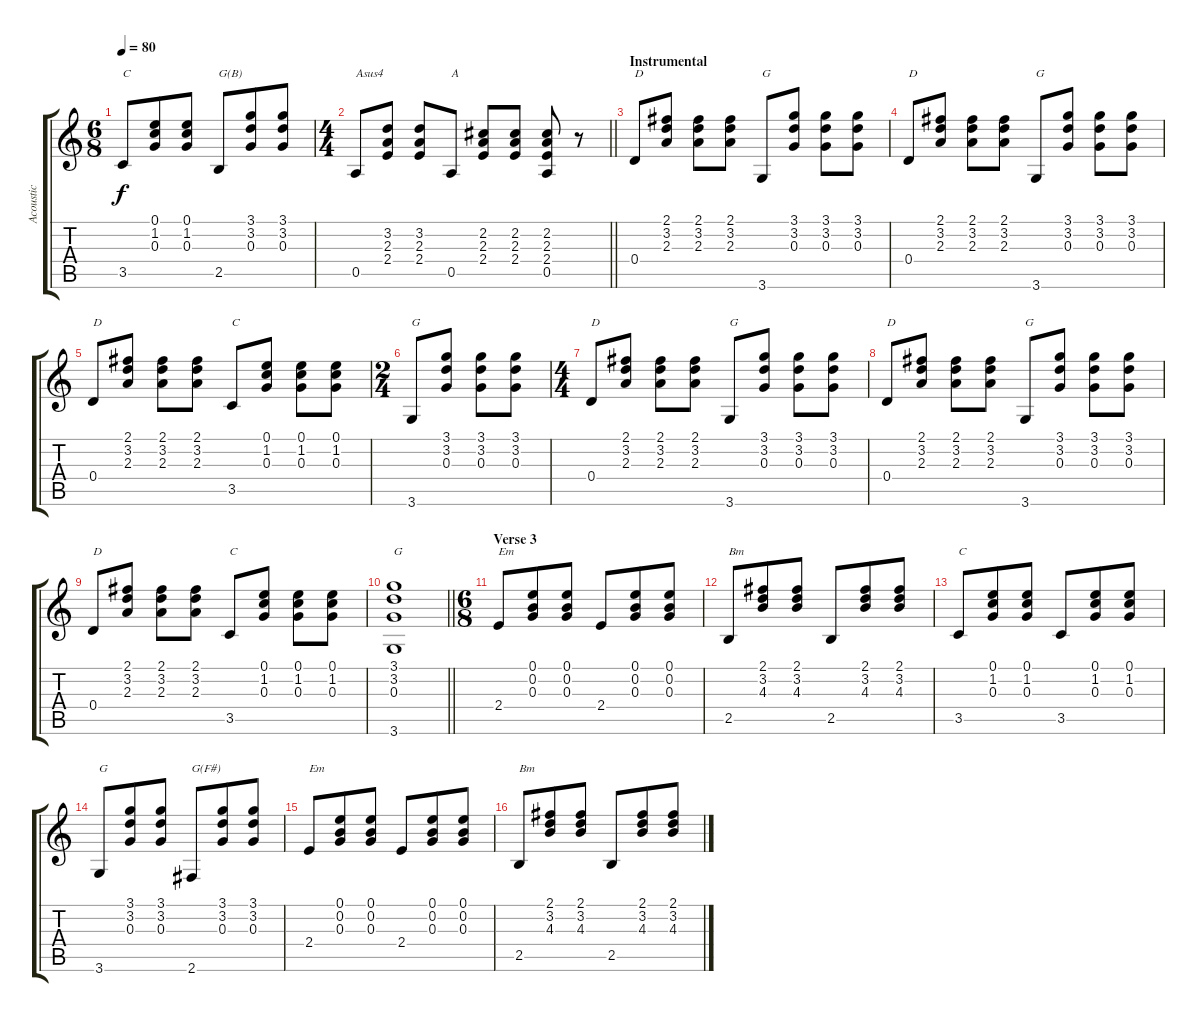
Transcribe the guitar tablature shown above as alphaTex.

\track ("Acoustic" "Acoustic") {instrument acousticguitarsteel}
\staff {score tabs}
\tuning (E4 B3 G3 D3 A2 E2) {hide}
\ts (6 8)
\tempo 80
\clef g2
\ks c
3.5.8{txt "C" dy f} (0.1 1.2 0.3).8 (0.1 1.2 0.3).8 2.5.8{txt "G(B)"} (3.1 3.2 0.3).8 (3.1 3.2 0.3).8 |
\ts (4 4)
\barLineRight lightlight
0.5.8{txt "Asus4"} (3.2 2.3 2.4).8 (3.2 2.3 2.4).8 0.5.8{txt "A"} (2.2 2.3 2.4).8 (2.2 2.3 2.4).8 (2.2 2.3 2.4 0.5).8 r.8 |
\section ("" "Instrumental")
0.4.8{txt "D"} (2.1 3.2 2.3).8 (2.1 3.2 2.3).8 (2.1 3.2 2.3).8 3.6.8{txt "G"} (3.1 3.2 0.3).8 (3.1 3.2 0.3).8 (3.1 3.2 0.3).8 |
0.4.8{txt "D"} (2.1 3.2 2.3).8 (2.1 3.2 2.3).8 (2.1 3.2 2.3).8 3.6.8{txt "G"} (3.1 3.2 0.3).8 (3.1 3.2 0.3).8 (3.1 3.2 0.3).8 |
0.4.8{txt "D"} (2.1 3.2 2.3).8 (2.1 3.2 2.3).8 (2.1 3.2 2.3).8 3.5.8{txt "C"} (0.1 1.2 0.3).8 (0.1 1.2 0.3).8 (0.1 1.2 0.3).8 |
\ts (2 4)
3.6.8{txt "G"} (3.1 3.2 0.3).8 (3.1 3.2 0.3).8 (3.1 3.2 0.3).8 |
\ts (4 4)
0.4.8{txt "D"} (2.1 3.2 2.3).8 (2.1 3.2 2.3).8 (2.1 3.2 2.3).8 3.6.8{txt "G"} (3.1 3.2 0.3).8 (3.1 3.2 0.3).8 (3.1 3.2 0.3).8 |
0.4.8{txt "D"} (2.1 3.2 2.3).8 (2.1 3.2 2.3).8 (2.1 3.2 2.3).8 3.6.8{txt "G"} (3.1 3.2 0.3).8 (3.1 3.2 0.3).8 (3.1 3.2 0.3).8 |
0.4.8{txt "D"} (2.1 3.2 2.3).8 (2.1 3.2 2.3).8 (2.1 3.2 2.3).8 3.5.8{txt "C"} (0.1 1.2 0.3).8 (0.1 1.2 0.3).8 (0.1 1.2 0.3).8 |
\barLineRight lightlight
(3.1 3.2 0.3 3.6).1{txt "G"} |
\ts (6 8)
\section ("" "Verse 3")
2.4.8{txt "Em"} (0.1 0.2 0.3).8 (0.1 0.2 0.3).8 2.4.8 (0.1 0.2 0.3).8 (0.1 0.2 0.3).8 |
2.5.8{txt "Bm"} (2.1 3.2 4.3).8 (2.1 3.2 4.3).8 2.5.8 (2.1 3.2 4.3).8 (2.1 3.2 4.3).8 |
3.5.8{txt "C"} (0.1 1.2 0.3).8 (0.1 1.2 0.3).8 3.5.8 (0.1 1.2 0.3).8 (0.1 1.2 0.3).8 |
3.6.8{txt "G"} (3.1 3.2 0.3).8 (3.1 3.2 0.3).8 2.6.8{txt "G(F#)"} (3.1 3.2 0.3).8 (3.1 3.2 0.3).8 |
2.4.8{txt "Em"} (0.1 0.2 0.3).8 (0.1 0.2 0.3).8 2.4.8 (0.1 0.2 0.3).8 (0.1 0.2 0.3).8 |
2.5.8{txt "Bm"} (2.1 3.2 4.3).8 (2.1 3.2 4.3).8 2.5.8 (2.1 3.2 4.3).8 (2.1 3.2 4.3).8
